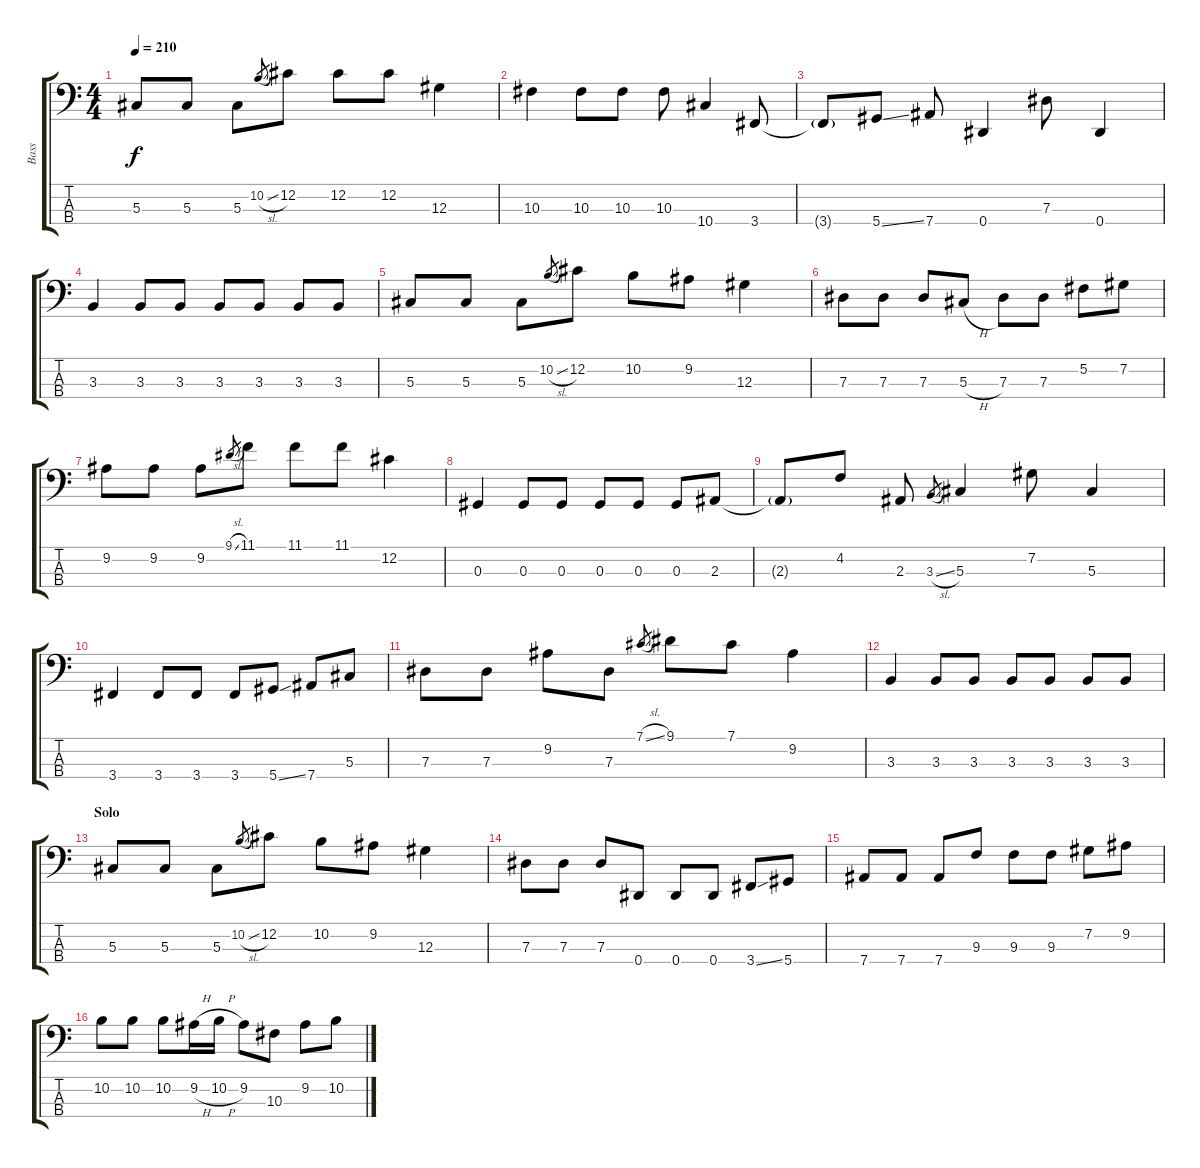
\track ("Bass" "Bass") {instrument electricbassfinger}
\staff {score tabs}
\tuning (Gb2 Db2 Ab1 Eb1) {hide}
\ts (4 4)
\tempo 210
\clef f4
\ks c
5.3.8{dy f} 5.3.8 5.3.8 10.2{sl}.8{gr} 12.2.8 12.2.8 12.2.8 12.3.4 |
10.3.4 10.3.8 10.3.8 10.3.8 10.4.4 3.4.8 |
3.4{g t}.8 5.4{ss}.8 7.4.8 0.4.4 7.3.8 0.4.4 |
3.3.4 3.3.8 3.3.8 3.3.8 3.3.8 3.3.8 3.3.8 |
5.3.8 5.3.8 5.3.8 10.2{sl}.8{gr} 12.2.8 10.2.8 9.2.8 12.3.4 |
7.3.8 7.3.8 7.3.8 5.3{h}.8 7.3.8 7.3.8 5.2.8 7.2.8 |
9.2.8 9.2.8 9.2.8 9.1{sl}.8{gr} 11.1.8 11.1.8 11.1.8 12.2.4 |
0.3.4 0.3.8 0.3.8 0.3.8 0.3.8 0.3.8 2.3.8 |
2.3{g t}.8 4.2.8 2.3.8 3.3{sl}.8{gr} 5.3.4 7.2.8 5.3.4 |
3.4.4 3.4.8 3.4.8 3.4.8 5.4{ss}.8 7.4.8 5.3.8 |
7.3.8 7.3.8 9.2.8 7.3.8 7.1{sl}.8{gr} 9.1.8 7.1.8 9.2.4 |
3.3.4 3.3.8 3.3.8 3.3.8 3.3.8 3.3.8 3.3.8 |
\section ("" "Solo")
5.3.8 5.3.8 5.3.8 10.2{sl}.8{gr} 12.2.8 10.2.8 9.2.8 12.3.4 |
7.3.8 7.3.8 7.3.8 0.4.8 0.4.8 0.4.8 3.4{ss}.8 5.4.8 |
7.4.8 7.4.8 7.4.8 9.3.8 9.3.8 9.3.8 7.2.8 9.2.8 |
10.2.8 10.2.8 10.2.8 9.2{h}.16 10.2{h}.16 9.2.8 10.3.8 9.2.8 10.2.8
